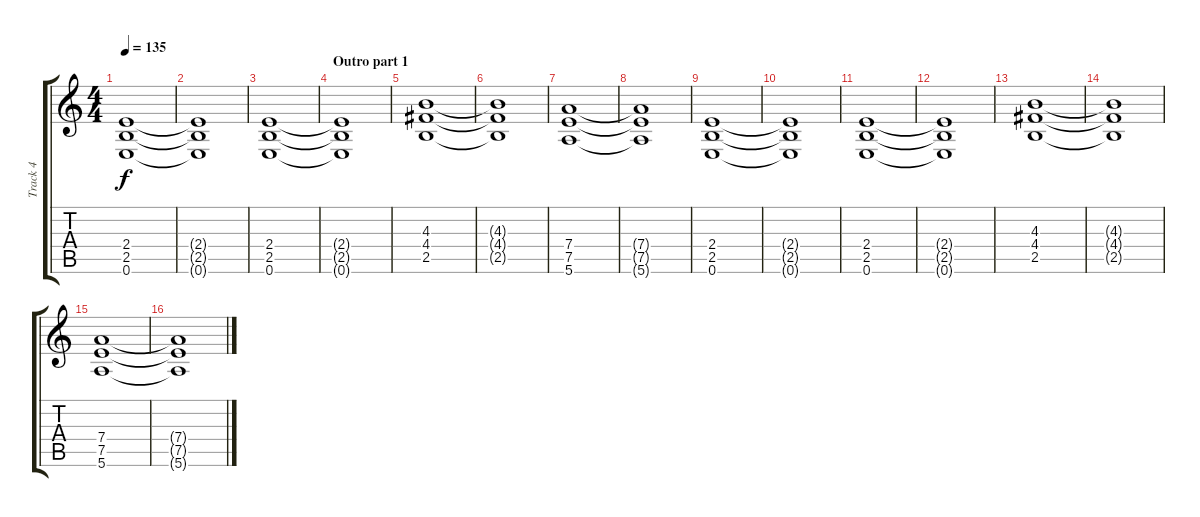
\track ("Track 4" "Track 4") {instrument distortionguitar}
\staff {score tabs}
\tuning (E4 B3 G3 D3 A2 E2) {hide}
\ts (4 4)
\tempo 135
\clef g2
\ks c
(2.4 2.5 0.6).1{dy f} |
(2.4{t} 2.5{t} 0.6{t}).1 |
(2.4 2.5 0.6).1 |
\section ("" "Outro part 1")
(2.4{t} 2.5{t} 0.6{t}).1 |
(4.3 4.4 2.5).1 |
(4.3{t} 4.4{t} 2.5{t}).1 |
(7.4 7.5 5.6).1 |
(7.4{t} 7.5{t} 5.6{t}).1 |
(2.4 2.5 0.6).1 |
(2.4{t} 2.5{t} 0.6{t}).1 |
(2.4 2.5 0.6).1 |
(2.4{t} 2.5{t} 0.6{t}).1 |
(4.3 4.4 2.5).1 |
(4.3{t} 4.4{t} 2.5{t}).1 |
(7.4 7.5 5.6).1 |
(7.4{t} 7.5{t} 5.6{t}).1
